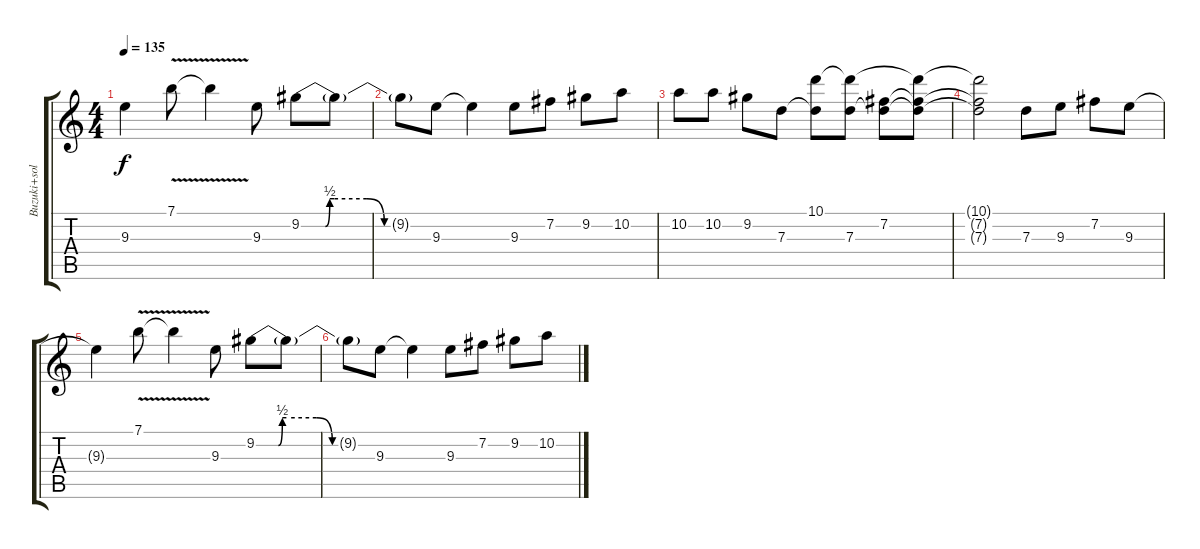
\track ("Buzuki+solo+fills" "Buzuki+sol") {instrument acousticguitarnylon}
\staff {score tabs}
\tuning (E4 B3 G3 D3 A2 E2) {hide}
\ts (4 4)
\tempo 135
\clef g2
\ks c
9.3{t}.4{dy f} 7.1{v}.8 7.1{t}.4 9.3.8{instrument distortionguitar} 9.2{be (custom 0 0 9 0 11 0 13 2 15 2 30 2 38 0 45 0 60 0)}.8 9.2{t}.8 |
9.2{t}.8 9.3.8 9.3{t}.4 9.3.8 7.2.8 9.2.8 10.2.8 |
10.2.8{volume 0} 10.2.8 9.2.8 7.3.8 (10.1 7.3{t}).8 (10.1{t} 7.3).8 (7.2 7.3{t}).8 (10.1{t} 7.2{t} 7.3{t}).8 |
(10.1{t} 7.2{t} 7.3{t}).2 7.3.8 9.3.8 7.2.8 9.3.8 |
9.3{t}.4 7.1{v}.8 7.1{t}.4 9.3.8{instrument distortionguitar} 9.2{be (custom 0 0 9 0 11 0 13 2 15 2 30 2 38 0 45 0 60 0)}.8 9.2{t}.8 |
9.2{t}.8 9.3.8 9.3{t}.4 9.3.8 7.2.8 9.2.8 10.2.8
